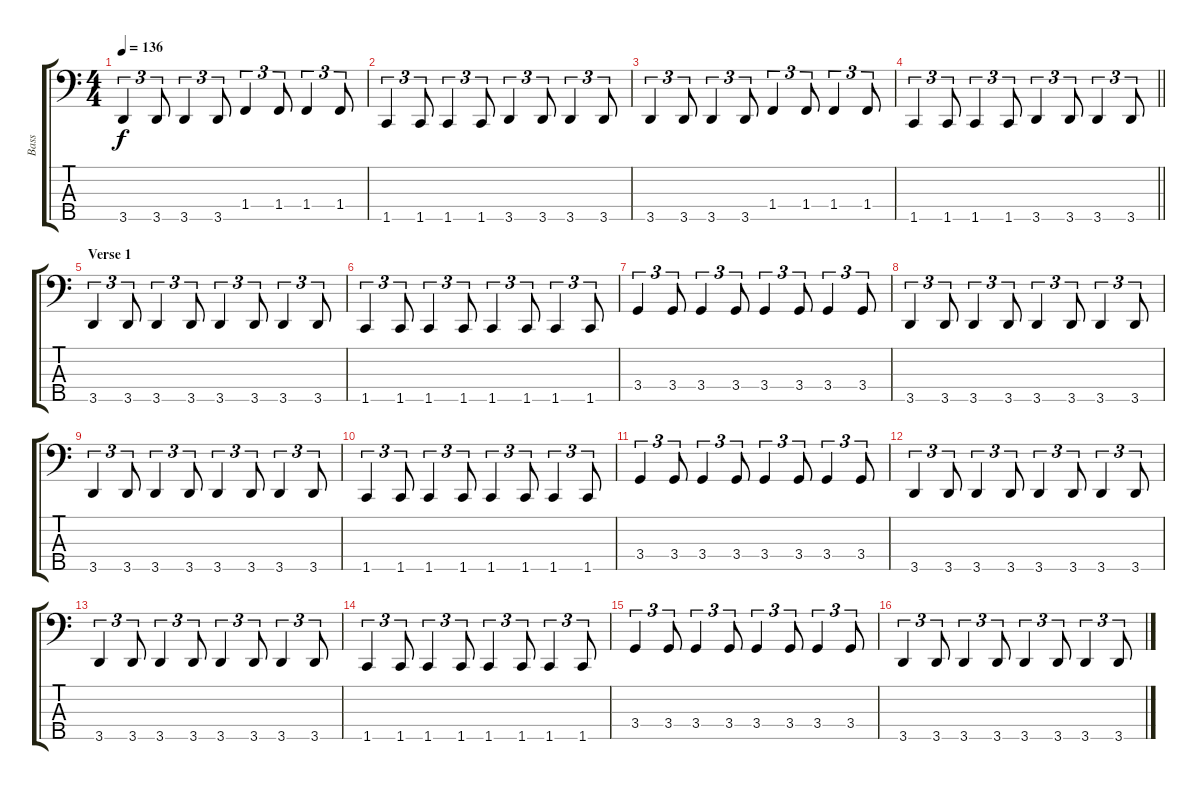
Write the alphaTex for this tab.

\track ("Bass" "Bass") {instrument electricbassfinger}
\staff {score tabs}
\tuning (G2 D2 A1 E1 B0) {hide}
\ts (4 4)
\tempo 136
\clef f4
\ks c
3.5.4{tu (3 2) dy f} 3.5.8{tu (3 2)} 3.5.4{tu (3 2)} 3.5.8{tu (3 2)} 1.4.4{tu (3 2)} 1.4.8{tu (3 2)} 1.4.4{tu (3 2)} 1.4.8{tu (3 2)} |
1.5.4{tu (3 2)} 1.5.8{tu (3 2)} 1.5.4{tu (3 2)} 1.5.8{tu (3 2)} 3.5.4{tu (3 2)} 3.5.8{tu (3 2)} 3.5.4{tu (3 2)} 3.5.8{tu (3 2)} |
3.5.4{tu (3 2)} 3.5.8{tu (3 2)} 3.5.4{tu (3 2)} 3.5.8{tu (3 2)} 1.4.4{tu (3 2)} 1.4.8{tu (3 2)} 1.4.4{tu (3 2)} 1.4.8{tu (3 2)} |
\barLineRight lightlight
1.5.4{tu (3 2)} 1.5.8{tu (3 2)} 1.5.4{tu (3 2)} 1.5.8{tu (3 2)} 3.5.4{tu (3 2)} 3.5.8{tu (3 2)} 3.5.4{tu (3 2)} 3.5.8{tu (3 2)} |
\section ("" "Verse 1")
3.5.4{tu (3 2)} 3.5.8{tu (3 2)} 3.5.4{tu (3 2)} 3.5.8{tu (3 2)} 3.5.4{tu (3 2)} 3.5.8{tu (3 2)} 3.5.4{tu (3 2)} 3.5.8{tu (3 2)} |
1.5.4{tu (3 2)} 1.5.8{tu (3 2)} 1.5.4{tu (3 2)} 1.5.8{tu (3 2)} 1.5.4{tu (3 2)} 1.5.8{tu (3 2)} 1.5.4{tu (3 2)} 1.5.8{tu (3 2)} |
3.4.4{tu (3 2)} 3.4.8{tu (3 2)} 3.4.4{tu (3 2)} 3.4.8{tu (3 2)} 3.4.4{tu (3 2)} 3.4.8{tu (3 2)} 3.4.4{tu (3 2)} 3.4.8{tu (3 2)} |
3.5.4{tu (3 2)} 3.5.8{tu (3 2)} 3.5.4{tu (3 2)} 3.5.8{tu (3 2)} 3.5.4{tu (3 2)} 3.5.8{tu (3 2)} 3.5.4{tu (3 2)} 3.5.8{tu (3 2)} |
3.5.4{tu (3 2)} 3.5.8{tu (3 2)} 3.5.4{tu (3 2)} 3.5.8{tu (3 2)} 3.5.4{tu (3 2)} 3.5.8{tu (3 2)} 3.5.4{tu (3 2)} 3.5.8{tu (3 2)} |
1.5.4{tu (3 2)} 1.5.8{tu (3 2)} 1.5.4{tu (3 2)} 1.5.8{tu (3 2)} 1.5.4{tu (3 2)} 1.5.8{tu (3 2)} 1.5.4{tu (3 2)} 1.5.8{tu (3 2)} |
3.4.4{tu (3 2)} 3.4.8{tu (3 2)} 3.4.4{tu (3 2)} 3.4.8{tu (3 2)} 3.4.4{tu (3 2)} 3.4.8{tu (3 2)} 3.4.4{tu (3 2)} 3.4.8{tu (3 2)} |
3.5.4{tu (3 2)} 3.5.8{tu (3 2)} 3.5.4{tu (3 2)} 3.5.8{tu (3 2)} 3.5.4{tu (3 2)} 3.5.8{tu (3 2)} 3.5.4{tu (3 2)} 3.5.8{tu (3 2)} |
3.5.4{tu (3 2)} 3.5.8{tu (3 2)} 3.5.4{tu (3 2)} 3.5.8{tu (3 2)} 3.5.4{tu (3 2)} 3.5.8{tu (3 2)} 3.5.4{tu (3 2)} 3.5.8{tu (3 2)} |
1.5.4{tu (3 2)} 1.5.8{tu (3 2)} 1.5.4{tu (3 2)} 1.5.8{tu (3 2)} 1.5.4{tu (3 2)} 1.5.8{tu (3 2)} 1.5.4{tu (3 2)} 1.5.8{tu (3 2)} |
3.4.4{tu (3 2)} 3.4.8{tu (3 2)} 3.4.4{tu (3 2)} 3.4.8{tu (3 2)} 3.4.4{tu (3 2)} 3.4.8{tu (3 2)} 3.4.4{tu (3 2)} 3.4.8{tu (3 2)} |
3.5.4{tu (3 2)} 3.5.8{tu (3 2)} 3.5.4{tu (3 2)} 3.5.8{tu (3 2)} 3.5.4{tu (3 2)} 3.5.8{tu (3 2)} 3.5.4{tu (3 2)} 3.5.8{tu (3 2)}
